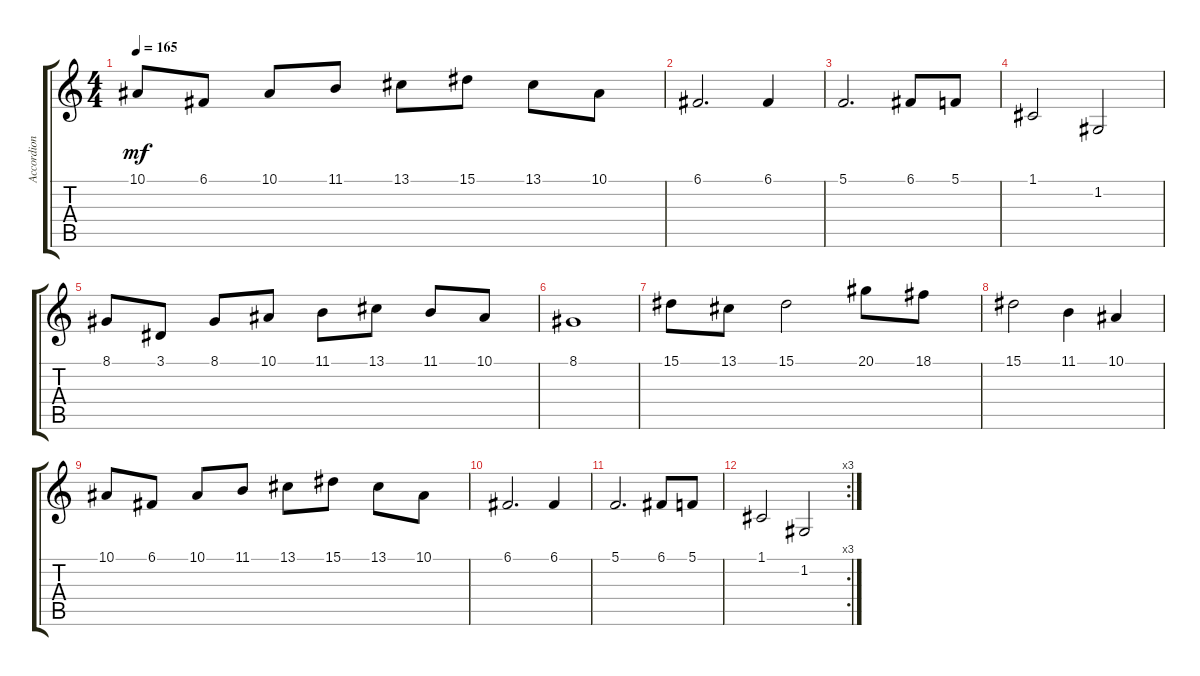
\track ("Accordion" "Accordion") {instrument accordion}
\staff {score tabs}
\tuning (C4 G3 Eb3 Bb2 F2 C2) {hide}
\ts (4 4)
\tempo 165
\clef g2
\ks c
10.1.8{dy mf} 6.1.8 10.1.8 11.1.8 13.1.8 15.1.8 13.1.8 10.1.8 |
6.1.2{d} 6.1.4 |
5.1.2{d} 6.1.8 5.1.8 |
1.1.2 1.2.2 |
8.1.8 3.1.8 8.1.8 10.1.8 11.1.8 13.1.8 11.1.8 10.1.8 |
8.1.1 |
15.1.8 13.1.8 15.1.2 20.1.8 18.1.8 |
15.1.2 11.1.4 10.1.4 |
10.1.8 6.1.8 10.1.8 11.1.8 13.1.8 15.1.8 13.1.8 10.1.8 |
6.1.2{d} 6.1.4 |
5.1.2{d} 6.1.8 5.1.8 |
\rc 3
1.1.2 1.2.2
